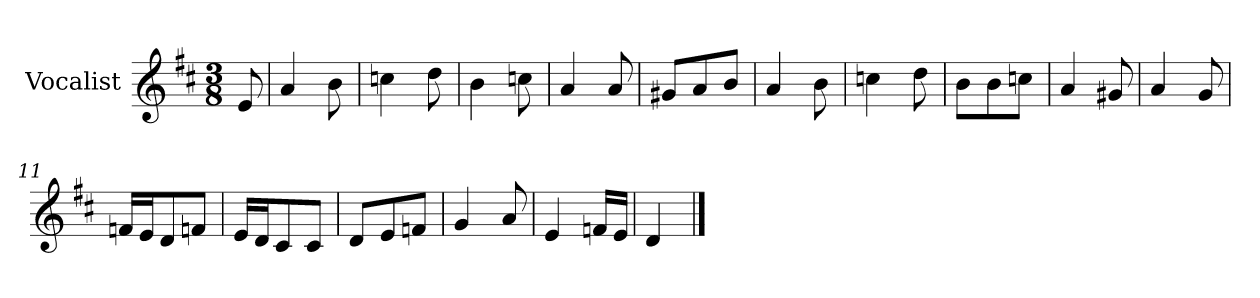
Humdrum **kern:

**kern
*part1
*staff1
*I"Vocalist
*k[f#c#]
*D:
*M3/8
=
8e
=1
4a
8b
=2
4ccn
8dd
=3
4b
8ccn
=4
4a
8a
=5
8g#XL
8a
8bJ
=6
4a
8b
=7
4ccn
8dd
=8
8bL
8b
8ccnJ
=9
4a
8g#X
=10
4a
8g
=11
16fnLL
16eJ
8d
8fnJ
=12
16eLL
16dJ
8c#
8c#J
=13
8dL
8e
8fnJ
=14
4g
8a
=15
4e
16fnLL
16eJJ
=16
4d
==
*-
